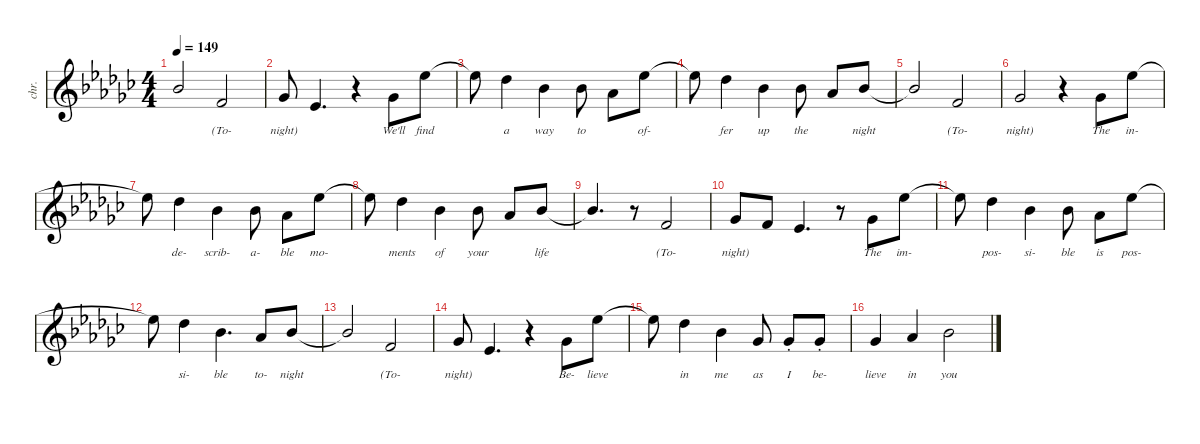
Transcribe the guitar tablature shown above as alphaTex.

\defaultSystemsLayout 4
\hideDynamics
\bracketExtendMode nobrackets
\otherSystemsTrackNameOrientation horizontal
\track ("Vocals-show" "chr.") {defaultSystemsLayout 8 instrument voiceoohs}
\staff {score}
\tuning (Eb4 Bb3 Gb3 Db3 Ab2 Eb2)
\ts (4 4)
\tempo 149
\clef g2
\ks gb
7.1{t acc b}.2{dy f beam Up} 2.1{acc forcenatural}.2{lyrics (0 "(To-") lyrics (1 "") lyrics (2 "") lyrics (3 "") lyrics (4 "") dy ff beam Up} |
3.1{acc b}.8{lyrics (0 "night)") lyrics (1 "") lyrics (2 "") lyrics (3 "") lyrics (4 "") dy f beam Up} 0.1{acc b}.4{d dy mf beam Up} r.4{beam Up} 3.1{acc b}.8{lyrics (0 "We'll") lyrics (1 "") lyrics (2 "") lyrics (3 "") lyrics (4 "") dy f beam Down} 12.1{acc b}.8{lyrics (0 "find") lyrics (1 "") lyrics (2 "") lyrics (3 "") lyrics (4 "") dy ff beam Down} |
12.1{t acc b}.8{dy f beam Down} 10.1{acc b}.4{lyrics (0 "a") lyrics (1 "") lyrics (2 "") lyrics (3 "") lyrics (4 "") dy ff beam Down} 7.1{acc b}.4{lyrics (0 "way") lyrics (1 "") lyrics (2 "") lyrics (3 "") lyrics (4 "") dy f beam Down} 7.1{acc b}.8{lyrics (0 "to") lyrics (1 "") lyrics (2 "") lyrics (3 "") lyrics (4 "") beam Down} 5.1{acc b}.8{dy ff beam Down} 12.1{acc b}.8{lyrics (0 "of-") lyrics (1 "") lyrics (2 "") lyrics (3 "") lyrics (4 "") beam Down} |
12.1{t acc b}.8{dy f beam Down} 10.1{acc b}.4{lyrics (0 "fer") lyrics (1 "") lyrics (2 "") lyrics (3 "") lyrics (4 "") dy ff beam Down} 7.1{acc b}.4{lyrics (0 "up") lyrics (1 "") lyrics (2 "") lyrics (3 "") lyrics (4 "") dy f beam Down} 7.1{acc b}.8{lyrics (0 "the") lyrics (1 "") lyrics (2 "") lyrics (3 "") lyrics (4 "") dy ff beam Down} 5.1{acc b}.8{dy fff beam Up} 7.1{acc b}.8{lyrics (0 "night") lyrics (1 "") lyrics (2 "") lyrics (3 "") lyrics (4 "") dy ff beam Up} |
7.1{t acc b}.2{dy f beam Up} 7.2{acc forcenatural}.2{lyrics (0 "(To-") lyrics (1 "") lyrics (2 "") lyrics (3 "") lyrics (4 "") dy ff beam Up} |
8.2{acc b}.2{lyrics (0 "night)") lyrics (1 "") lyrics (2 "") lyrics (3 "") lyrics (4 "") beam Up} r.4{beam Up} 3.1{acc b}.8{lyrics (0 "The") lyrics (1 "") lyrics (2 "") lyrics (3 "") lyrics (4 "") dy f beam Down} 12.1{acc b}.8{lyrics (0 "in-") lyrics (1 "") lyrics (2 "") lyrics (3 "") lyrics (4 "") beam Down} |
12.1{t acc b}.8{beam Down} 10.1{acc b}.4{lyrics (0 "de-") lyrics (1 "") lyrics (2 "") lyrics (3 "") lyrics (4 "") beam Down} 7.1{acc b}.4{lyrics (0 "scrib-") lyrics (1 "") lyrics (2 "") lyrics (3 "") lyrics (4 "") beam Down} 7.1{acc b}.8{lyrics (0 "a-") lyrics (1 "") lyrics (2 "") lyrics (3 "") lyrics (4 "") beam Down} 5.1{acc b}.8{lyrics (0 "ble") lyrics (1 "") lyrics (2 "") lyrics (3 "") lyrics (4 "") beam Down} 12.1{acc b}.8{lyrics (0 "mo-") lyrics (1 "") lyrics (2 "") lyrics (3 "") lyrics (4 "") dy ff beam Down} |
12.1{t acc b}.8{dy f beam Down} 10.1{acc b}.4{lyrics (0 "ments") lyrics (1 "") lyrics (2 "") lyrics (3 "") lyrics (4 "") dy ff beam Down} 7.1{acc b}.4{lyrics (0 "of") lyrics (1 "") lyrics (2 "") lyrics (3 "") lyrics (4 "") dy f beam Down} 7.1{acc b}.8{lyrics (0 "your") lyrics (1 "") lyrics (2 "") lyrics (3 "") lyrics (4 "") dy ff beam Down} 5.1{acc b}.8{beam Up} 7.1{acc b}.8{lyrics (0 "life") lyrics (1 "") lyrics (2 "") lyrics (3 "") lyrics (4 "") beam Up} |
7.1{t acc b}.4{d dy f beam Up} r.8{beam Up} 2.1{acc forcenatural}.2{lyrics (0 "(To-") lyrics (1 "") lyrics (2 "") lyrics (3 "") lyrics (4 "") beam Up} |
3.1{acc b}.8{lyrics (0 "night)") lyrics (1 "") lyrics (2 "") lyrics (3 "") lyrics (4 "") dy mf beam Up} 2.1{acc forcenatural}.8{dy mp beam Up} 0.1{acc b}.4{d dy mf beam Up} r.8{beam Up} 3.1{acc b}.8{lyrics (0 "The") lyrics (1 "") lyrics (2 "") lyrics (3 "") lyrics (4 "") beam Down} 12.1{acc b}.8{lyrics (0 "im-") lyrics (1 "") lyrics (2 "") lyrics (3 "") lyrics (4 "") dy ff beam Down} |
12.1{t acc b}.8{dy f beam Down} 10.1{acc b}.4{lyrics (0 "pos-") lyrics (1 "") lyrics (2 "") lyrics (3 "") lyrics (4 "") dy ff beam Down} 7.1{acc b}.4{lyrics (0 "si-") lyrics (1 "") lyrics (2 "") lyrics (3 "") lyrics (4 "") beam Down} 7.1{acc b}.8{lyrics (0 "ble") lyrics (1 "") lyrics (2 "") lyrics (3 "") lyrics (4 "") dy f beam Down} 5.1{acc b}.8{lyrics (0 "is") lyrics (1 "") lyrics (2 "") lyrics (3 "") lyrics (4 "") dy fff beam Down} 12.1{acc b}.8{lyrics (0 "pos-") lyrics (1 "") lyrics (2 "") lyrics (3 "") lyrics (4 "") dy ff beam Down} |
12.1{t acc b}.8{dy f beam Down} 10.1{acc b}.4{lyrics (0 "si-") lyrics (1 "") lyrics (2 "") lyrics (3 "") lyrics (4 "") dy ff beam Down} 7.1{acc b}.4{d lyrics (0 "ble") lyrics (1 "") lyrics (2 "") lyrics (3 "") lyrics (4 "") dy f beam Down} 10.2{acc b}.8{lyrics (0 "to-") lyrics (1 "") lyrics (2 "") lyrics (3 "") lyrics (4 "") dy ff beam Up} 7.1{acc b}.8{lyrics (0 "night") lyrics (1 "") lyrics (2 "") lyrics (3 "") lyrics (4 "") dy fff beam Up} |
7.1{t acc b}.2{dy f beam Up} 7.2{acc forcenatural}.2{lyrics (0 "(To-") lyrics (1 "") lyrics (2 "") lyrics (3 "") lyrics (4 "") dy fff beam Up} |
8.2{acc b}.8{lyrics (0 "night)") lyrics (1 "") lyrics (2 "") lyrics (3 "") lyrics (4 "") dy mp beam Up} 0.1{acc b}.4{d beam Up} r.4{beam Up} 3.1{acc b}.8{lyrics (0 "Be-") lyrics (1 "") lyrics (2 "") lyrics (3 "") lyrics (4 "") dy f beam Down} 12.1{acc b}.8{lyrics (0 "lieve") lyrics (1 "") lyrics (2 "") lyrics (3 "") lyrics (4 "") dy ff beam Down} |
12.1{t acc b}.8{dy f beam Down} 10.1{acc b}.4{lyrics (0 "in") lyrics (1 "") lyrics (2 "") lyrics (3 "") lyrics (4 "") dy ff beam Down} 7.1{acc b}.4{lyrics (0 "me") lyrics (1 "") lyrics (2 "") lyrics (3 "") lyrics (4 "") beam Down} 8.2{acc b}.8{lyrics (0 "as") lyrics (1 "") lyrics (2 "") lyrics (3 "") lyrics (4 "") dy mp beam Up} 8.2{st acc b}.8{lyrics (0 "I") lyrics (1 "") lyrics (2 "") lyrics (3 "") lyrics (4 "") dy f beam Up} 8.2{st acc b}.8{lyrics (0 "be-") lyrics (1 "") lyrics (2 "") lyrics (3 "") lyrics (4 "") beam Up} |
8.2{acc b}.4{lyrics (0 "lieve") lyrics (1 "") lyrics (2 "") lyrics (3 "") lyrics (4 "") dy ff beam Up} 5.1{acc b}.4{lyrics (0 "in") lyrics (1 "") lyrics (2 "") lyrics (3 "") lyrics (4 "") beam Up} 7.1{acc b}.2{lyrics (0 "you") lyrics (1 "") lyrics (2 "") lyrics (3 "") lyrics (4 "") dy f beam Down}
